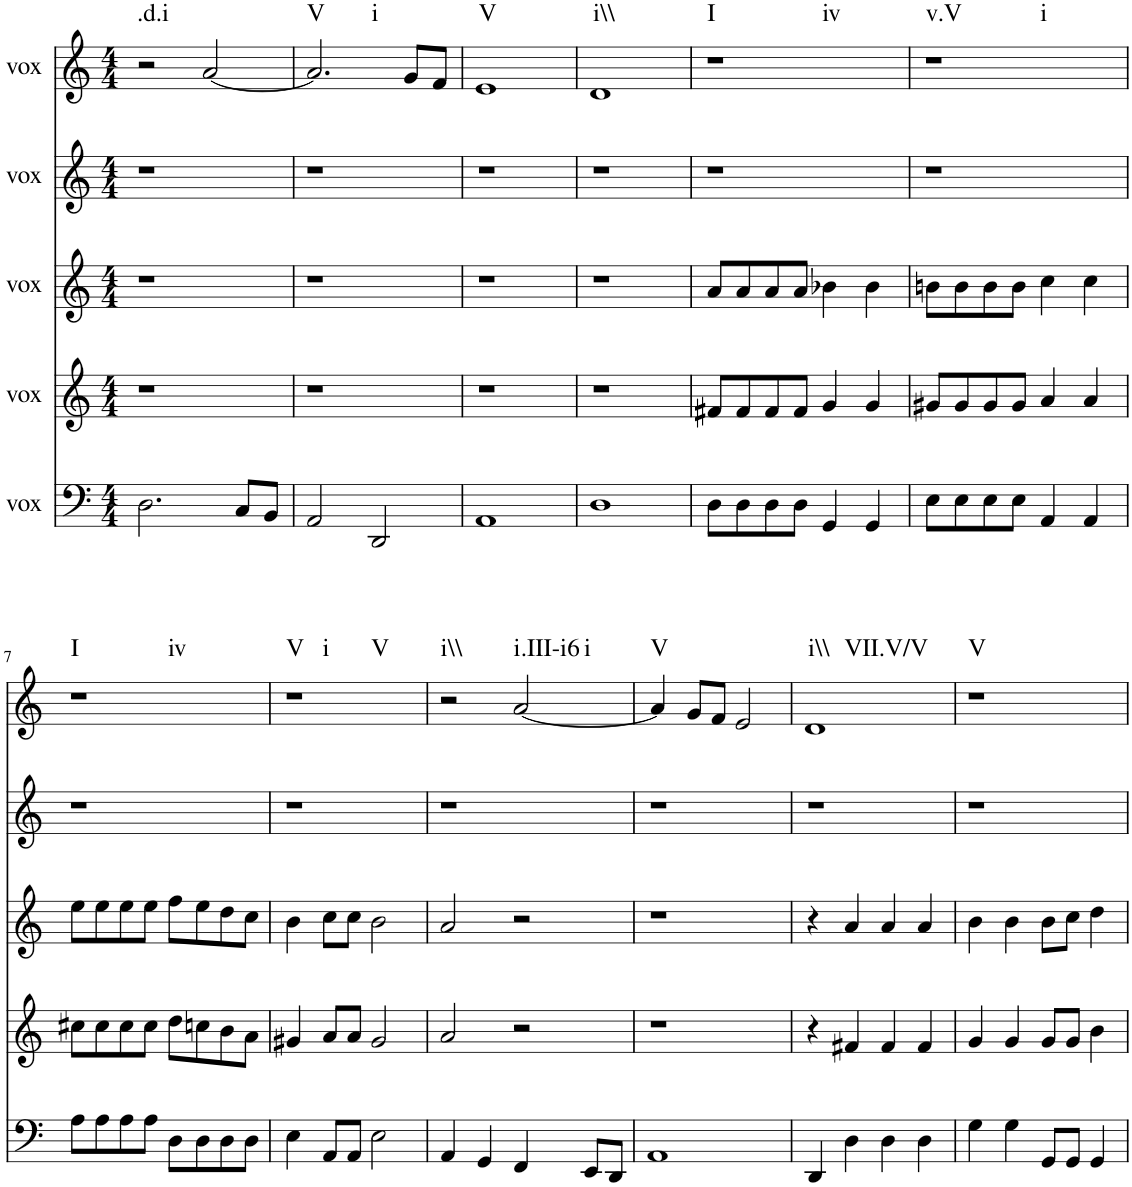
**kern	**kern	**kern	**kern	**kern	**harte
*part5	*part4	*part3	*part2	*part1	*part1
*staff5	*staff4	*staff3	*staff2	*staff1	*
*I"vox	*I"vox	*I"vox	*I"vox	*I"vox	*
*clefF4	*clefG2	*clefG2	*clefG2	*clefG2	*
*k[]	*k[]	*k[]	*k[]	*k[]	*
*M4/4	*M4/4	*M4/4	*M4/4	*M4/4	*
=1	=1	=1	=1	=1	=1
!	!	!	!	!	!LO:H:kt=.d.i
2.D\	1r	1r	1r	2r	N
.	.	.	.	[2a/	.
8C/L	.	.	.	.	.
8BB/J	.	.	.	.	.
=2	=2	=2	=2	=2	=2
!	!	!	!	!	!LO:H:n=1:kt=V
!	!	!	!	!	!LO:H:n=2:kt=i
2AA/	1r	1r	1r	2.a/]	N N
2DD/	.	.	.	.	.
.	.	.	.	8g/L	.
.	.	.	.	8f/J	.
=3	=3	=3	=3	=3	=3
!	!	!	!	!	!LO:H:kt=V
1AA	1r	1r	1r	1e	N
=4	=4	=4	=4	=4	=4
!	!	!	!	!	!LO:H:kt=i\\
1D	1r	1r	1r	1d	N
=5	=5	=5	=5	=5	=5
!	!	!	!	!	!LO:H:n=1:kt=I
!	!	!	!	!	!LO:H:n=2:kt=iv
8D\L	8f#X/L	8a/L	1r	1r	N N
8D\	8f#/	8a/	.	.	.
8D\	8f#/	8a/	.	.	.
8D\J	8f#/J	8a/J	.	.	.
4GG/	4g/	4b-X\	.	.	.
4GG/	4g/	4b-\	.	.	.
=6	=6	=6	=6	=6	=6
!	!	!	!	!	!LO:H:n=1:kt=v.V
!	!	!	!	!	!LO:H:n=2:kt=i
8E\L	8g#X/L	8bn\L	1r	1r	N N
8E\	8g#/	8b\	.	.	.
8E\	8g#/	8b\	.	.	.
8E\J	8g#/J	8b\J	.	.	.
4AA/	4a/	4cc\	.	.	.
4AA/	4a/	4cc\	.	.	.
!!LO:LB:g=z
=7	=7	=7	=7	=7	=7
!	!	!	!	!	!LO:H:n=1:kt=I
!	!	!	!	!	!LO:H:n=2:kt=iv
8A\L	8cc#X\L	8ee\L	1r	1r	N N
8A\	8cc#\	8ee\	.	.	.
8A\	8cc#\	8ee\	.	.	.
8A\J	8cc#\J	8ee\J	.	.	.
8D\L	8dd\L	8ff\L	.	.	.
8D\	8ccn\	8ee\	.	.	.
8D\	8b\	8dd\	.	.	.
8D\J	8a\J	8cc\J	.	.	.
=8	=8	=8	=8	=8	=8
!	!	!	!	!	!LO:H:n=1:kt=V
!	!	!	!	!	!LO:H:n=2:kt=i
!	!	!	!	!	!LO:H:n=3:kt=V
4E\	4g#X/	4b\	1r	1r	N N N
8AA/L	8a/L	8cc\L	.	.	.
8AA/J	8a/J	8cc\J	.	.	.
2E\	2g#/	2b\	.	.	.
=9	=9	=9	=9	=9	=9
!	!	!	!	!	!LO:H:kt=i\\
4AA/	2a/	2a/	1r	2r	N
4GG/	.	.	.	.	.
!	!	!	!	!	!LO:H:n=1:kt=i.III-i6
!	!	!	!	!	!LO:H:n=2:kt=i
4FF/	2r	2r	.	[2a/	N N
8EE/L	.	.	.	.	.
8DD/J	.	.	.	.	.
=10	=10	=10	=10	=10	=10
!	!	!	!	!	!LO:H:kt=V
1AA	1r	1r	1r	4a/]	N
.	.	.	.	8g/L	.
.	.	.	.	8f/J	.
.	.	.	.	2e/	.
=11	=11	=11	=11	=11	=11
!	!	!	!	!	!LO:H:n=1:kt=i\\
!	!	!	!	!	!LO:H:n=2:kt=VII.V/V
4DD/	4r	4r	1r	1d	N N
4D\	4f#X/	4a/	.	.	.
4D\	4f#/	4a/	.	.	.
4D\	4f#/	4a/	.	.	.
=12	=12	=12	=12	=12	=12
!	!	!	!	!	!LO:H:kt=V
4G\	4g/	4b\	1r	1r	N
4G\	4g/	4b\	.	.	.
8GG/L	8g/L	8b\L	.	.	.
8GG/J	8g/J	8cc\J	.	.	.
4GG/	4b\	4dd\	.	.	.
=	=	=	=	=	=
*-	*-	*-	*-	*-	*-
